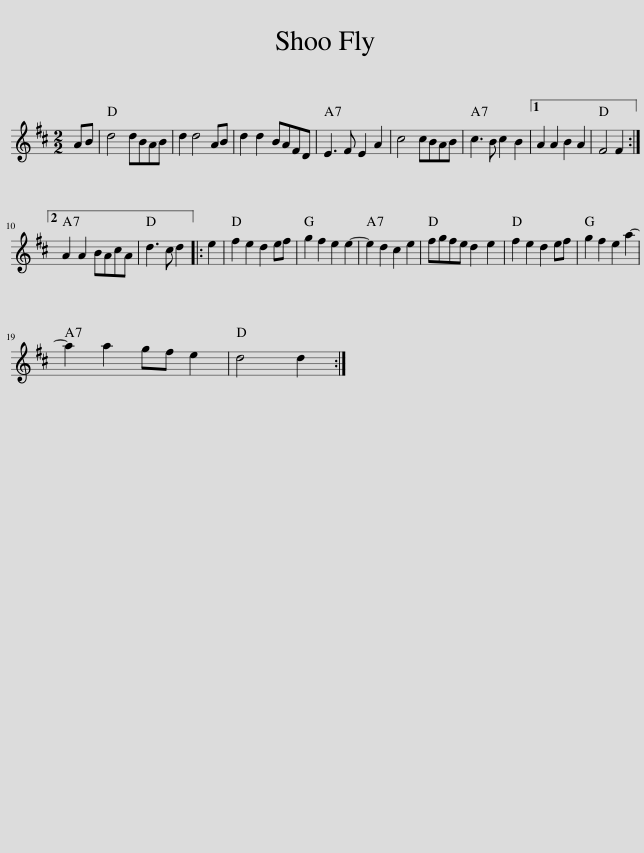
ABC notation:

X:1
L:1/8
M:2/2
I:linebreak $
K:D
V:1 treble
V:1
 AB | d4 dBAB | d2 d4 AB | d2 d2 BAFD | E3 F E2 A2 | %5
 c4 cBAB | c3 B c2 B2 |1 A2 A2 B2 A2 | F4 F2 :|2$ A2 A2 BAcA | %10
 d3 c d2 |: e2 | f2 e2 d2 ef | g2 f2 e2 e2- | e2 d2 c2 e2 | %15
 fgfe d2 e2 | f2 e2 d2 ef | g2 f2 e2 a2- |$ a2 a2 gf e2 | d4 d2 :| %20
